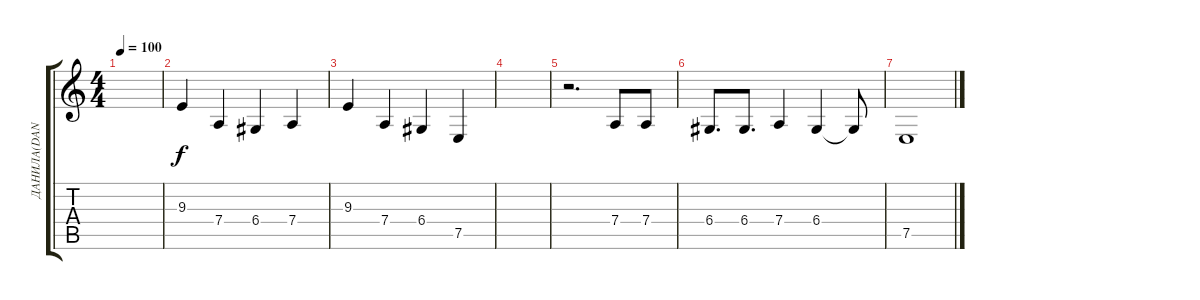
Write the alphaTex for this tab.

\track ("ДАНИЛА(DAN)ВАКАЛ" "ДАНИЛА(DAN") {instrument trumpet}
\staff {score tabs}
\tuning (E4 B3 G3 D3 A2 E2) {hide}
\ts (4 4)
\tempo 100
\clef g2
\ks c
|
9.3.4 7.4.4 6.4.4 7.4.4 |
9.3.4 7.4.4 6.4.4 7.5.4 |
|
r.2{d} 7.4.8 7.4.8 |
6.4.8{d} 6.4.8{d} 7.4.4 6.4.4 6.4{t}.8 |
7.5.1
